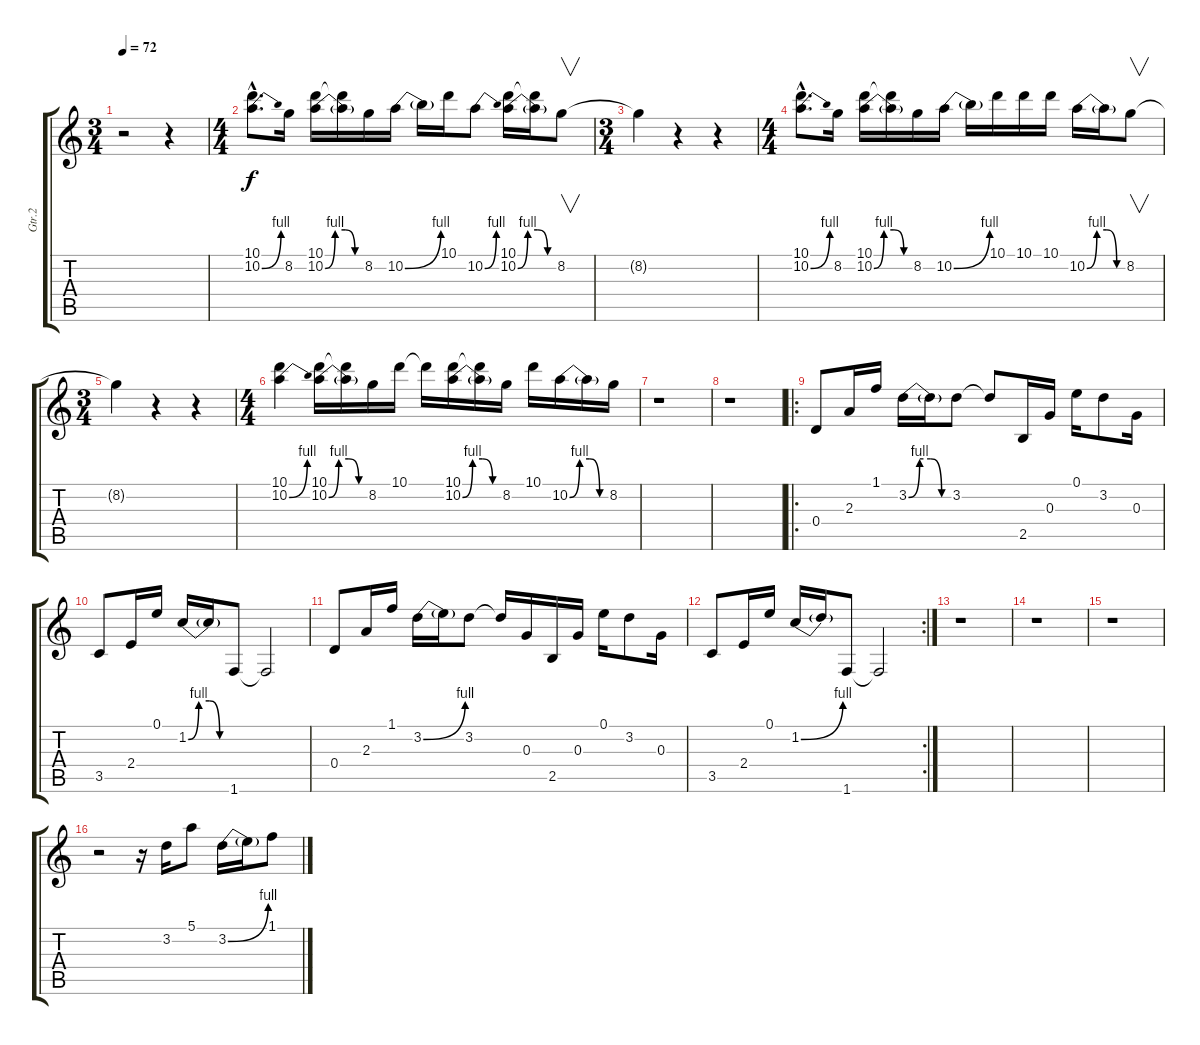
\track ("Gtr.2" "Gtr.2") {instrument electricguitarjazz}
\staff {score tabs}
\tuning (E4 B3 G3 D3 A2 E2) {hide}
\ts (3 4)
\tempo 72
\clef g2
\ks c
r.2{dy f} r.4 |
\ts (4 4)
(10.1{hac} 10.2{be (bend 0 0 60 4) hac}).8{d} 8.2.16 (10.1 10.2{be (custom 0 0 15 4 30 4 45 0 60 0)}).16 (10.1{t} 10.2{t}).16 8.2.16 10.2{be (bend 0 0 60 4)}.16 10.2{t}.16 10.1.16 10.2{be (bend 0 0 60 4)}.8 (10.1 10.2{be (custom 0 0 15 4 30 4 45 0 60 0)}).16 (10.1{t} 10.2{t}).16 8.2.8{v} |
\ts (3 4)
8.2{t}.4 r.4 r.4 |
\ts (4 4)
(10.1{hac} 10.2{be (bend 0 0 60 4) hac}).8{d} 8.2.16 (10.1 10.2{be (custom 0 0 15 4 30 4 45 0 60 0)}).16 (10.1{t} 10.2{t}).16 8.2.16 10.2{be (bend 0 0 60 4)}.16 10.2{t}.16 10.1.16 10.1.16 10.1.16 10.2{be (custom 0 0 15 4 30 4 45 0 60 0)}.16 10.2{t}.16 8.2.8{v} |
\ts (3 4)
8.2{t}.4 r.4 r.4 |
\ts (4 4)
(10.1 10.2{be (bend 0 0 60 4)}).4 (10.1 10.2{be (custom 0 0 15 4 30 4 45 0 60 0)}).16 (10.1{t} 10.2{t}).16 8.2.16 10.1.16 10.1{t}.16 (10.1 10.2{be (custom 0 0 15 4 30 4 45 0 60 0)}).16 (10.1{t} 10.2{t}).16 8.2.16 10.1.16 10.2{be (custom 0 0 15 4 30 4 45 0 60 0)}.16 10.2{t}.16 8.2.16 |
r.1 |
r.1 |
\ro
0.4.8 2.3.16 1.1.16 3.2{be (custom 0 0 15 4 30 4 45 0 60 0)}.16 3.2{t}.16 3.2.8 3.2{t}.8 2.5.16 0.3.16 0.1.16 3.2.8 0.3.16 |
3.5.8 2.4.16 0.1.16 1.2{be (custom 0 0 15 4 30 4 45 0 60 0)}.16 1.2{t}.16 1.6.8 1.6{t}.2 |
0.4.8 2.3.16 1.1.16 3.2{be (bend 0 0 60 4)}.16 3.2{t}.16 3.2.8 3.2{t}.16 0.3.16 2.5.16 0.3.16 0.1.16 3.2.8 0.3.16 |
\rc 2
3.5.8 2.4.16 0.1.16 1.2{be (bend 0 0 60 4)}.16 1.2{t}.16 1.6.8 1.6{t}.2 |
r.1 |
r.1 |
r.1 |
r.2 r.16 3.2.16 5.1.8 3.2{be (bend 0 0 60 4)}.16 3.2{t}.16 1.1.8
